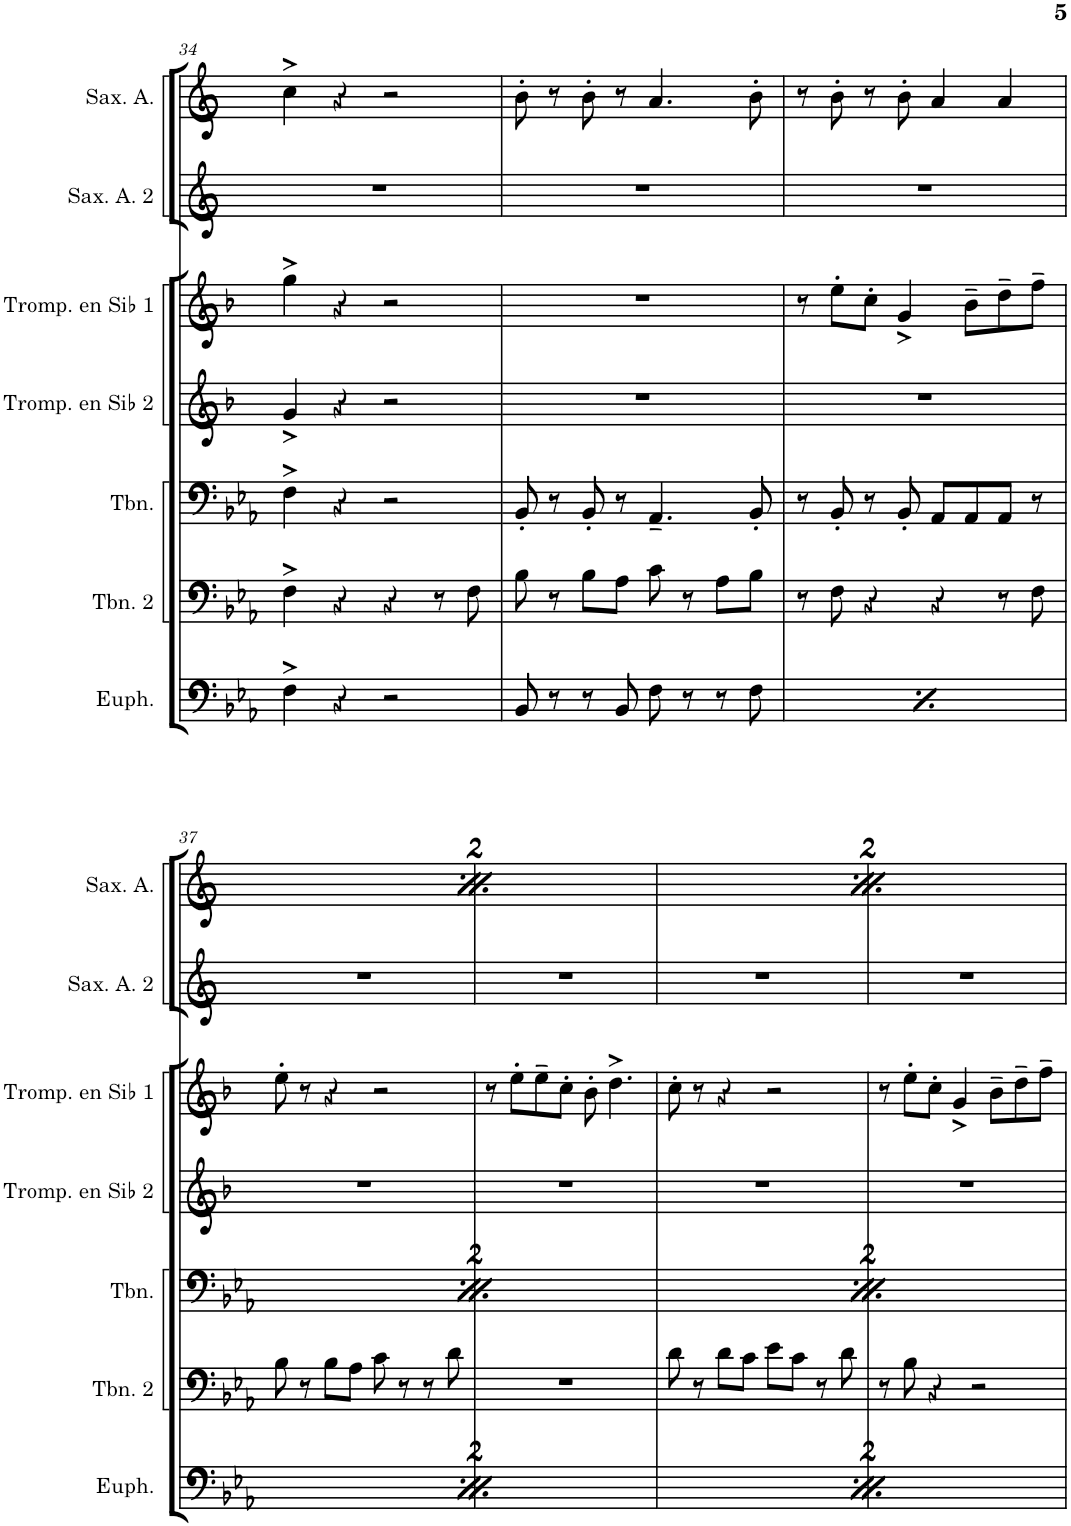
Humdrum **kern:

**kern	**kern	**kern	**kern	**kern	**kern	**kern
*part7	*part6	*part5	*part4	*part3	*part2	*part1
*staff7	*staff6	*staff5	*staff4	*staff3	*staff2	*staff1
*I"Euphonium	*I"Trombone 2	*I"Trombone	*I"Trompette en Sib 2	*I"Trompette en Sib 1	*I"Saxophone Alto 2	*I"Saxophone Alto
*I'Euph.	*I'Tbn. 2	*I'Tbn.	*I'Tromp. en Sib 2	*I'Tromp. en Sib 1	*I'Sax. A. 2	*I'Sax. A.
!!LO:PB:g=z
*clefF4	*clefF4	*clefF4	*clefG2	*clefG2	*clefG2	*clefG2
*	*	*	*Trd1c2	*Trd1c2	*Trd5c9	*Trd5c9
*k[b-e-a-]	*k[b-e-a-]	*k[b-e-a-]	*k[b-]	*k[b-]	*k[]	*k[]
*M4/4	*M4/4	*M4/4	*M4/4	*M4/4	*M4/4	*M4/4
=34	=34	=34	=34	=34	=34	=34
4F^\	4F^\	4F^\	4g^/	4gg^\	1r	4cc^\
4r	4r	4r	4r	4r	.	4r
2r	4r	2r	2r	2r	.	2r
.	8r	.	.	.	.	.
.	8F\	.	.	.	.	.
=35	=35	=35	=35	=35	=35	=35
8BB-/	8B-\	8BB-'/	1r	1r	1r	8b'\
8r	8r	8r	.	.	.	8r
8r	8B-\L	8BB-'/	.	.	.	8b'\
8BB-/	8A-\J	8r	.	.	.	8r
8F\	8c\	4.AA-~/	.	.	.	4.a/
8r	8r	.	.	.	.	.
8r	8A-\L	.	.	.	.	.
8F\	8B-\J	8BB-'/	.	.	.	8b'\
=36	=36	=36	=36	=36	=36	=36
8BB-/	8r	8r	1r	8r	1r	8r
8r	8F\	8BB-'/	.	8ee'\L	.	8b'\
8r	4r	8r	.	8cc'\J	.	8r
8BB-/	.	8BB-'/	.	4g^/	.	8b'\
8F\	4r	8AA-/L	.	.	.	4a/
8r	.	8AA-/	.	8b-~\L	.	.
8r	8r	8AA-/J	.	8dd~\	.	4a/
8F\	8F\	8r	.	8ff~\J	.	.
!!LO:LB:g=z
=37	=37	=37	=37	=37	=37	=37
8BB-/	8B-\	8BB-'/	1r	8ee'\	1r	8b'\
8r	8r	8r	.	8r	.	8r
8r	8B-\L	8BB-'/	.	4r	.	8b'\
8BB-/	8A-\J	8r	.	.	.	8r
8F\	8c\	4.AA-~/	.	2r	.	4.a/
8r	8r	.	.	.	.	.
8r	8r	.	.	.	.	.
8F\	8d\	8BB-'/	.	.	.	8b'\
=38	=38	=38	=38	=38	=38	=38
8BB-/	1r	8r	1r	8r	1r	8r
8r	.	8BB-'/	.	8ee'\L	.	8b'\
8r	.	8r	.	8ee~\	.	8r
8BB-/	.	8BB-'/	.	8cc'\J	.	8b'\
8F\	.	8AA-/L	.	8b-'\	.	4a/
8r	.	8AA-/	.	4.dd^\	.	.
8r	.	8AA-/J	.	.	.	4a/
8F\	.	8r	.	.	.	.
=39	=39	=39	=39	=39	=39	=39
8BB-/	8d\	8BB-'/	1r	8cc'\	1r	8b'\
8r	8r	8r	.	8r	.	8r
8r	8d\L	8BB-'/	.	4r	.	8b'\
8BB-/	8c\J	8r	.	.	.	8r
8F\	8e-\L	4.AA-~/	.	2r	.	4.a/
8r	8c\J	.	.	.	.	.
8r	8r	.	.	.	.	.
8F\	8d\	8BB-'/	.	.	.	8b'\
=40	=40	=40	=40	=40	=40	=40
8BB-/	8r	8r	1r	8r	1r	8r
8r	8B-\	8BB-'/	.	8ee'\L	.	8b'\
8r	4r	8r	.	8cc'\J	.	8r
8BB-/	.	8BB-'/	.	4g^/	.	8b'\
8F\	2r	8AA-/L	.	.	.	4a/
8r	.	8AA-/	.	8b-~\L	.	.
8r	.	8AA-/J	.	8dd~\	.	4a/
8F\	.	8r	.	8ff~\J	.	.
=	=	=	=	=	=	=
*-	*-	*-	*-	*-	*-	*-
